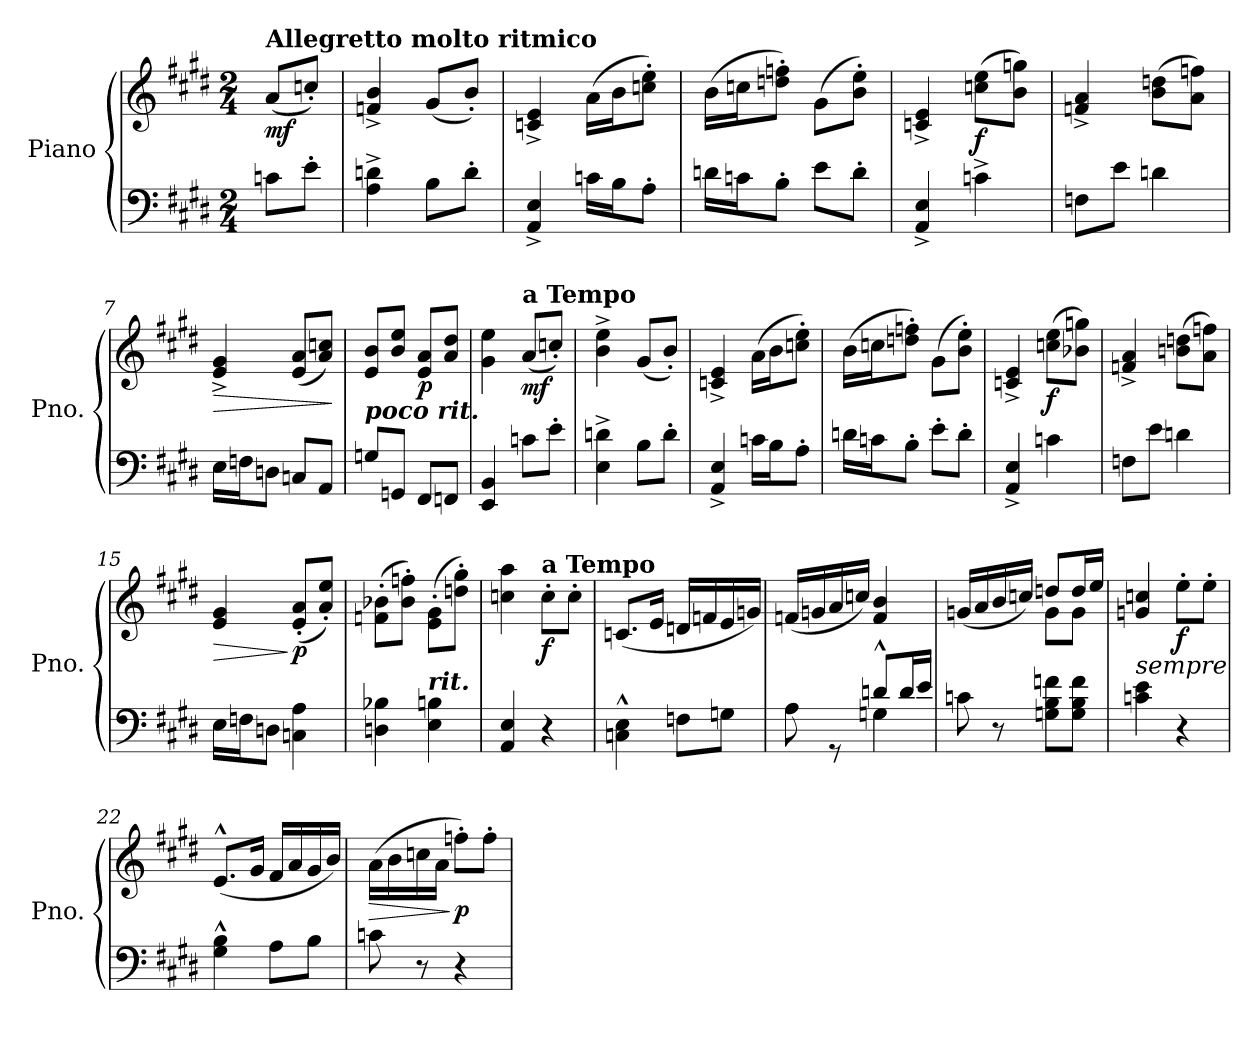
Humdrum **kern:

**kern	**kern	**dynam
*part1	*part1	*part1
*staff2	*staff1	*staff1/2
*I"Piano	*	*
*I'Pno.	*	*
*clefF4	*clefG2	*
*k[f#c#g#d#]	*k[f#c#g#d#]	*
*M2/4	*M2/4	*
=1	=1	=1
!	!LO:TX:a:B:t=Allegretto molto ritmico	!
!	!	!LO:DY:b
8cn\L	(8a/L	mf
8e'\J	8ccn'/J)	.
=2	=2	=2
4A\^ 4dn\^	4fn/^ 4b/^	.
8B\L	(8g#/L	.
8d'\J	8b'/J)	.
=3	=3	=3
4AA/^ 4E/^	4cn/^ 4e/^	.
16cn\LL	(16a\LL	.
16B\J	16b\J	.
8A'\J	8ccn\' 8ee\'J)	.
=4	=4	=4
16dn\LL	(16b\LL	.
16cn\J	16ccn\J	.
8B'\J	8ddn\' 8ffn\'J)	.
8e\L	(8g#\L	.
8d'\J	8b\' 8ee\'J)	.
=5	=5	=5
4AA/^ 4E/^	4cn/^ 4e/^	.
!	!	!LO:DY:b
4cn^\	(8ccn\ 8ee\L	f
.	8b\ 8ggn\J)	.
=6	=6	=6
8Fn\L	4fn/^ 4a/^	.
8e\J	.	.
4dn\	(8b\ 8ddn\L	.
.	8a\ 8ffn\J)	.
=7	=7	=7
!	!	!LO:HP:b
16E\LL	4e/^ 4g#/^	>
16Fn\J	.	.
8Dn\J	.	.
8Cn/L	(8e/ 8a/L	.
8AA/J	8a/ 8ccn/J)	.
.	.	]
!!LO:LB:g=z
=8	=8	=8
!LO:TX:a:Bi:t=poco rit.	!	!
8Gn/L	8e/ 8b/L	.
8GGn/J	8b/ 8ee/J	.
!	!	!LO:DY:b
8FF#/L	8e/ 8a/L	p
8FFn/J	8a/ 8dd#/J	.
=9	=9	=9
4EE/ 4BB/	4g#\ 4ee\	.
!	!LO:TX:a:B:t=a Tempo	!
!	!	!LO:DY:b
8cn\L	(8a/L	mf
8e'\J	8ccn'/J)	.
=10	=10	=10
4E\^ 4dn\^	4b\^ 4ee\^	.
8B\L	(8g#/L	.
8d'\J	8b'/J)	.
=11	=11	=11
4AA/^ 4E/^	4cn/^ 4e/^	.
16cn\LL	(16a\LL	.
16B\J	16b\J	.
8A'\J	8ccn\' 8ee\'J)	.
=12	=12	=12
16dn\LL	(16b\LL	.
16cn\J	16ccn\J	.
8B'\J	8ddn\' 8ffn\'J)	.
8e'\L	(8g#\L	.
8d'\J	8b\' 8ee\'J)	.
=13	=13	=13
4AA/^ 4E/^	4cn/^ 4e/^	.
!	!	!LO:DY:b
4cn\	(8ccn\ 8ee\L	f
.	8b-X\ 8ggn\J)	.
=14	=14	=14
8Fn\L	4fn/^ 4a/^	.
8e\J	.	.
4dn\	(8bn\ 8ddn\L	.
.	8a\ 8ffn\J)	.
!!LO:LB:g=z
=15	=15	=15
!	!	!LO:HP:b
16E\LL	4e/ 4g#/	>
16Fn\J	.	.
8Dn\J	.	.
!	!	!LO:DY:n=1:b
4Cn\ 4A\	(8e/' 8a/'L	] p
.	8a/' 8ee/'J)	.
=16	=16	=16
4Dn\ 4B-X\	(8fn\' 8b-X\'L	.
.	8b-\' 8ffn\'J)	.
!LO:TX:a:Bi:t=rit.	!	!
4E\ 4Bn\	(8e\' 8g#\'L	.
.	8ddn\' 8gg#\'J)	.
=17	=17	=17
4AA/ 4E/	4ccn\ 4aa\	.
!	!LO:TX:a:B:t=a Tempo	!
!	!	!LO:DY:b
4r	8cc'\L	f
.	8cc'\J	.
=18	=18	=18
4Cn\^^ 4E\^^	(8.cn/L	.
.	16e/Jk	.
8Fn\L	16dn/LL	.
.	16fn/	.
8Gn\J	16e/	.
.	16gn/JJ)	.
=19	=19	=19
*^	*	*
8A\	4ryy	(16fn/LL	.
.	.	16gn/	.
8rGG	.	16a/	.
.	.	16ccn/JJ)	.
8dn^^/L	4Gn\	4f/ 4b/	.
16d/L	.	.	.
16e/JJ	.	.	.
*v	*v	*	*
!!LO:LB:g=z
=20	=20	=20
*	*^	*
8cn\	(16gn/LL	4ryy	.
.	16a/	.	.
8r	16b/	.	.
.	16ccn/JJ)	.	.
8Gn\ 8B\ 8fn\L	8ddn/L	8g\L	.
8G\ 8B\ 8f\J	16dd/L	8g\J	.
.	16ee/JJ	.	.
*	*v	*v	*
=21	=21	=21
!LO:TX:a:i:t=sempre	!	!
4cn\ 4e\	4gn/ 4ccn/	.
!	!	!LO:DY:b
4r	8ee'\L	f
.	8ee'\J	.
=22	=22	=22
4G#\^^ 4B\^^	(8.e^^/L	.
.	16g#/Jk	.
8A\L	16f#/LL	.
.	16a/	.
8B\J	16g#/	.
.	16b/JJ)	.
=23	=23	=23
!	!	!LO:HP:b
8cn\	(16a\LL	>
.	16b\	.
8r	16ccn\	.
.	16a\JJ	.
!	!	!LO:DY:n=1:b
4r	8ffn'\L)	] p
.	8ff'\J	.
=	=	=
*-	*-	*-
